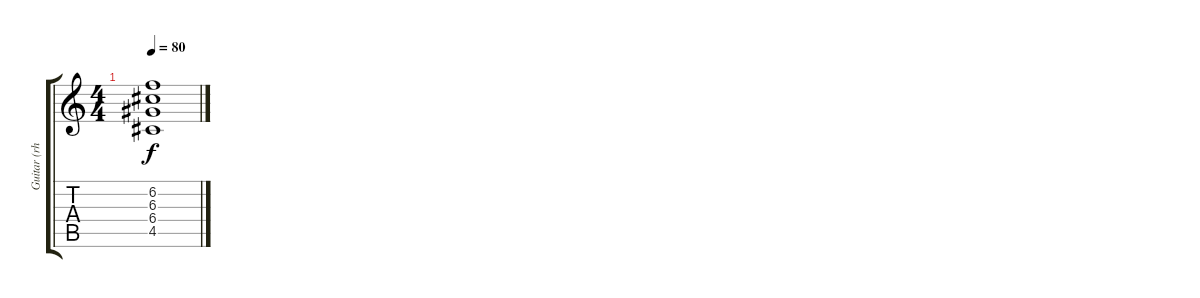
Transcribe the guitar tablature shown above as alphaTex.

\track ("Guitar (rhythm)" "Guitar (rh") {instrument distortionguitar}
\staff {score tabs}
\tuning (E4 B3 G3 D3 A2 E2) {hide}
\ts (4 4)
\tempo 80
\clef g2
\ks c
(6.2{t} 6.3{t} 6.4{t} 4.5{t}).1{dy f}
